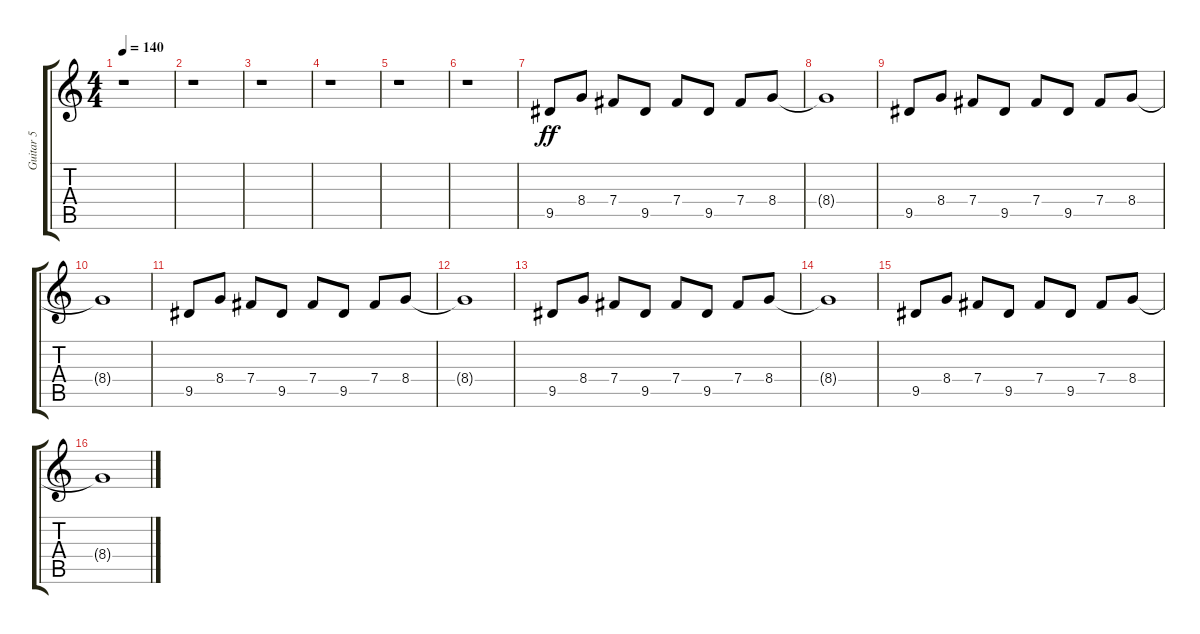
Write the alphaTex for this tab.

\track ("Guitar 5" "Guitar 5") {instrument distortionguitar}
\staff {score tabs}
\tuning (Db4 Ab3 E3 B2 Gb2 Db2) {hide}
\ts (4 4)
\tempo 140
\clef g2
\ks c
r.1{dy ff} |
r.1 |
r.1 |
r.1 |
r.1 |
r.1 |
9.5.8 8.4.8 7.4.8 9.5.8 7.4.8 9.5.8 7.4.8 8.4.8 |
8.4{t}.1 |
9.5.8 8.4.8 7.4.8 9.5.8 7.4.8 9.5.8 7.4.8 8.4.8 |
8.4{t}.1 |
9.5.8 8.4.8 7.4.8 9.5.8 7.4.8 9.5.8 7.4.8 8.4.8 |
8.4{t}.1 |
9.5.8 8.4.8 7.4.8 9.5.8 7.4.8 9.5.8 7.4.8 8.4.8 |
8.4{t}.1 |
9.5.8 8.4.8 7.4.8 9.5.8 7.4.8 9.5.8 7.4.8 8.4.8 |
8.4{t}.1
